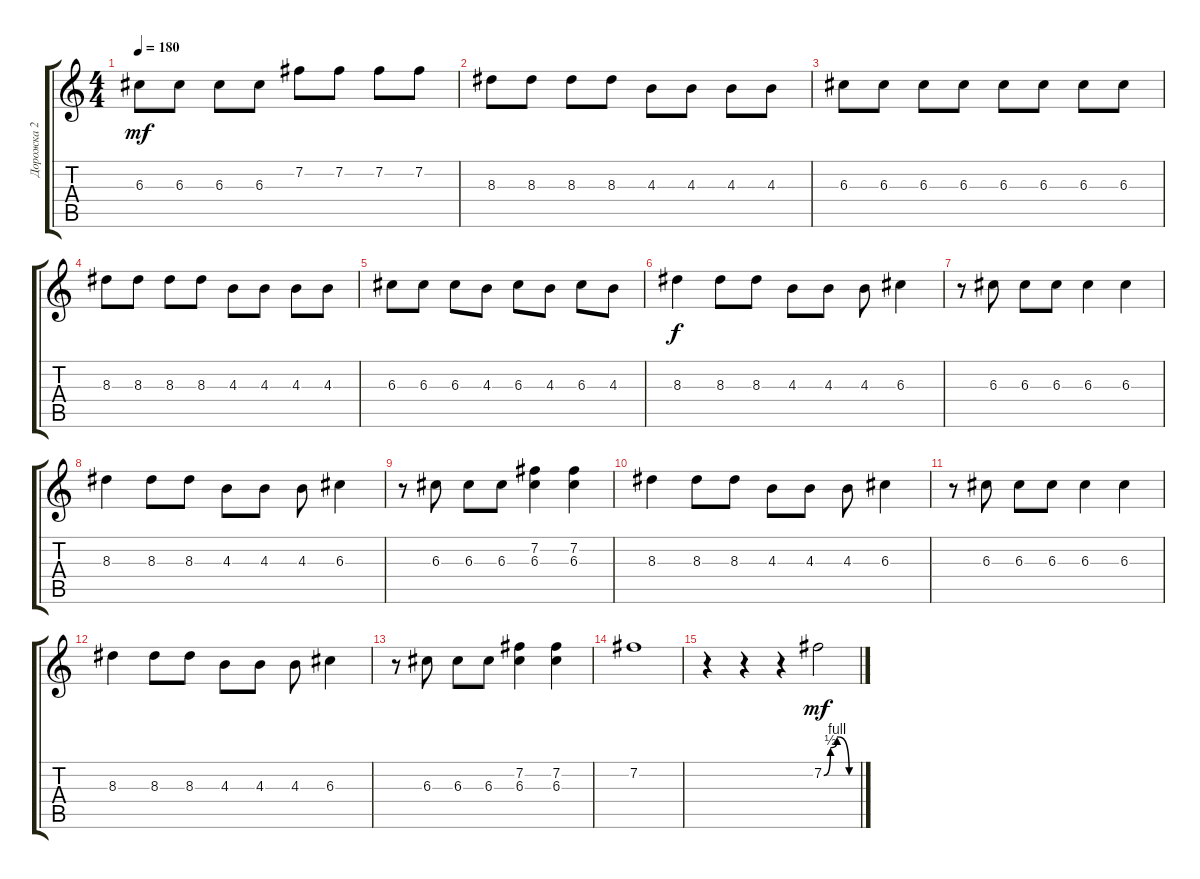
\track ("Дорожка 2" "Дорожка 2") {instrument distortionguitar}
\staff {score tabs}
\tuning (E4 B3 G3 D3 A2 E2) {hide}
\ts (4 4)
\tempo 180
\clef g2
\ks c
6.3.8{dy mf} 6.3.8 6.3.8 6.3.8 7.2.8 7.2.8 7.2.8 7.2.8 |
8.3.8 8.3.8 8.3.8 8.3.8 4.3.8 4.3.8 4.3.8 4.3.8 |
6.3.8 6.3.8 6.3.8 6.3.8 6.3.8 6.3.8 6.3.8 6.3.8 |
8.3.8 8.3.8 8.3.8 8.3.8 4.3.8 4.3.8 4.3.8 4.3.8 |
6.3.8 6.3.8 6.3.8 4.3.8 6.3.8 4.3.8 6.3.8 4.3.8 |
8.3.4{dy f} 8.3.8 8.3.8 4.3.8 4.3.8 4.3.8 6.3.4 |
r.8 6.3.8 6.3.8 6.3.8 6.3.4 6.3.4 |
8.3.4 8.3.8 8.3.8 4.3.8 4.3.8 4.3.8 6.3.4 |
r.8 6.3.8 6.3.8 6.3.8 (7.2 6.3).4 (7.2 6.3).4 |
8.3.4 8.3.8 8.3.8 4.3.8 4.3.8 4.3.8 6.3.4 |
r.8 6.3.8 6.3.8 6.3.8 6.3.4 6.3.4 |
8.3.4 8.3.8 8.3.8 4.3.8 4.3.8 4.3.8 6.3.4 |
r.8 6.3.8 6.3.8 6.3.8 (7.2 6.3).4 (7.2 6.3).4 |
7.2.1 |
r.4 r.4 r.4 7.2{be (custom 0 0 12 2 24 4 46 0 60 0)}.2{dy mf}
